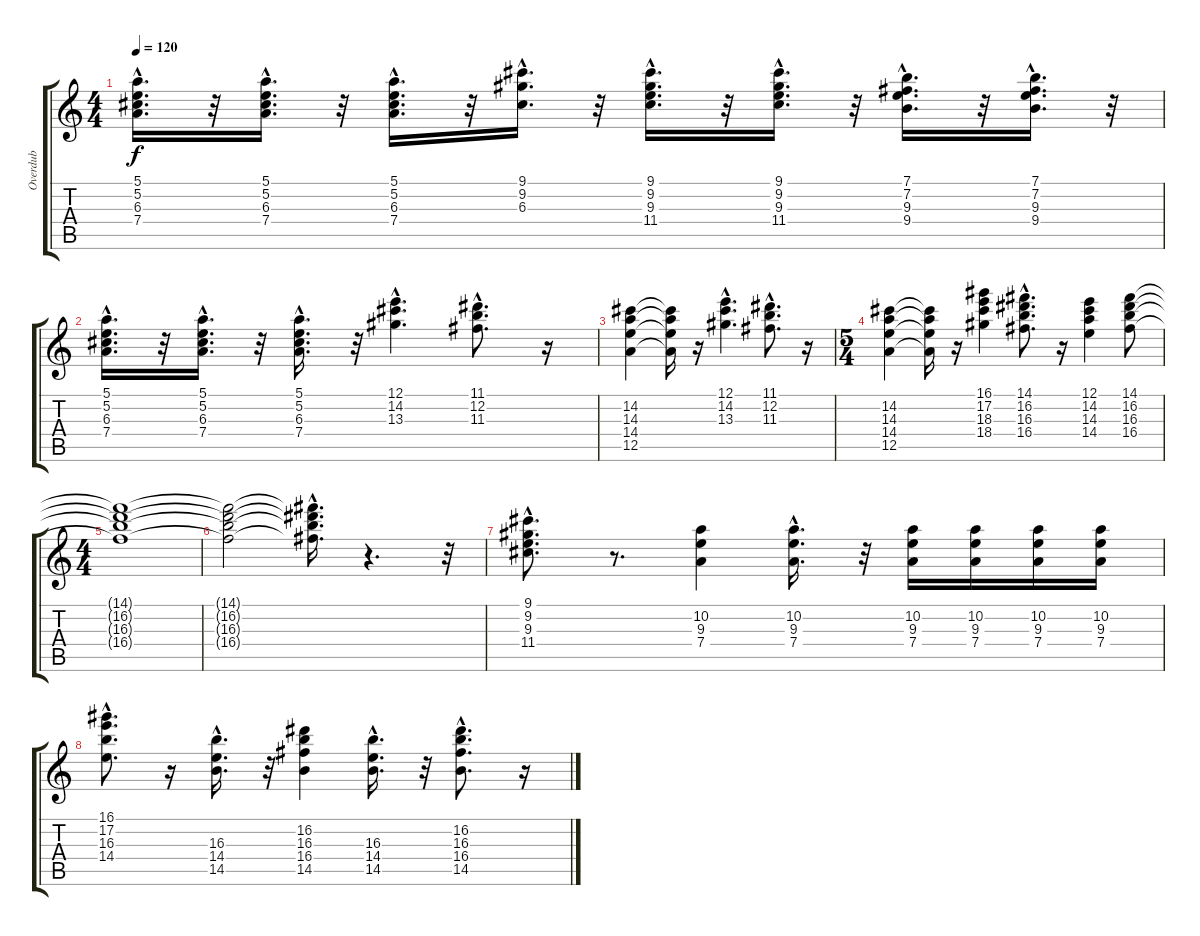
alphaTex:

\track ("Overdub" "Overdub") {instrument overdrivenguitar}
\staff {score tabs}
\tuning (E4 B3 G3 D3 A2 E2) {hide}
\ts (4 4)
\tempo 120
\clef g2
\ks c
(5.1{hac} 5.2{hac} 6.3{hac} 7.4{hac}).16{d dy f} r.32 (5.1{hac} 5.2{hac} 6.3{hac} 7.4{hac}).16{d} r.32 (5.1{hac} 5.2{hac} 6.3{hac} 7.4{hac}).16{d} r.32 (9.1{hac} 9.2{hac} 6.3{hac}).16{d} r.32 (9.1{hac} 9.2{hac} 9.3{hac} 11.4{hac}).16{d} r.32 (9.1{hac} 9.2{hac} 9.3{hac} 11.4{hac}).16{d} r.32 (7.1{hac} 7.2{hac} 9.3{hac} 9.4{hac}).16{d} r.32 (7.1{hac} 7.2{hac} 9.3{hac} 9.4{hac}).16{d} r.32 |
(5.1{hac} 5.2{hac} 6.3{hac} 7.4{hac}).16{d} r.32 (5.1{hac} 5.2{hac} 6.3{hac} 7.4{hac}).16{d} r.32 (5.1{hac} 5.2{hac} 6.3{hac} 7.4{hac}).16{d} r.32 (12.1{hac} 14.2{hac} 13.3{hac}).4{d} (11.1{hac} 12.2{hac} 11.3{hac}).8{d} r.16 |
(14.2 14.3 14.4 12.5).4 (14.2{t} 14.3{t} 14.4{t} 12.5{t}).16 r.16 (12.1{hac} 14.2{hac} 13.3{hac}).4{d} (11.1{hac} 12.2{hac} 11.3{hac}).8{d} r.16 |
\ts (5 4)
(14.2 14.3 14.4 12.5).4 (14.2{t} 14.3{t} 14.4{t} 12.5{t}).16 r.16 (16.1 17.2 18.3 18.4).4 (14.1{hac} 16.2{hac} 16.3{hac} 16.4{hac}).8{d} r.16 (12.1 14.2 14.3 14.4).4 (14.1 16.2 16.3 16.4).8 |
\ts (4 4)
(14.1{t} 16.2{t} 16.3{t} 16.4{t}).1 |
(14.1{t} 16.2{t} 16.3{t} 16.4{t}).2 (14.1{hac t} 16.2{hac t} 16.3{hac t} 16.4{hac t}).16{d} r.4{d} r.32 |
(9.1{hac} 9.2{hac} 9.3{hac} 11.4{hac}).8{d} r.8{d} (10.2 9.3 7.4).4 (10.2{hac} 9.3{hac} 7.4{hac}).16{d} r.32 (10.2 9.3 7.4).16 (10.2 9.3 7.4).16 (10.2 9.3 7.4).16 (10.2 9.3 7.4).16 |
(16.1{hac} 17.2{hac} 16.3{hac} 14.4{hac}).8{d} r.16 (16.3{hac} 14.4{hac} 14.5{hac}).16{d} r.32 (16.2 16.3 16.4 14.5).4 (16.3{hac} 14.4{hac} 14.5{hac}).16{d} r.32 (16.2{hac} 16.3{hac} 16.4{hac} 14.5{hac}).8{d} r.16
